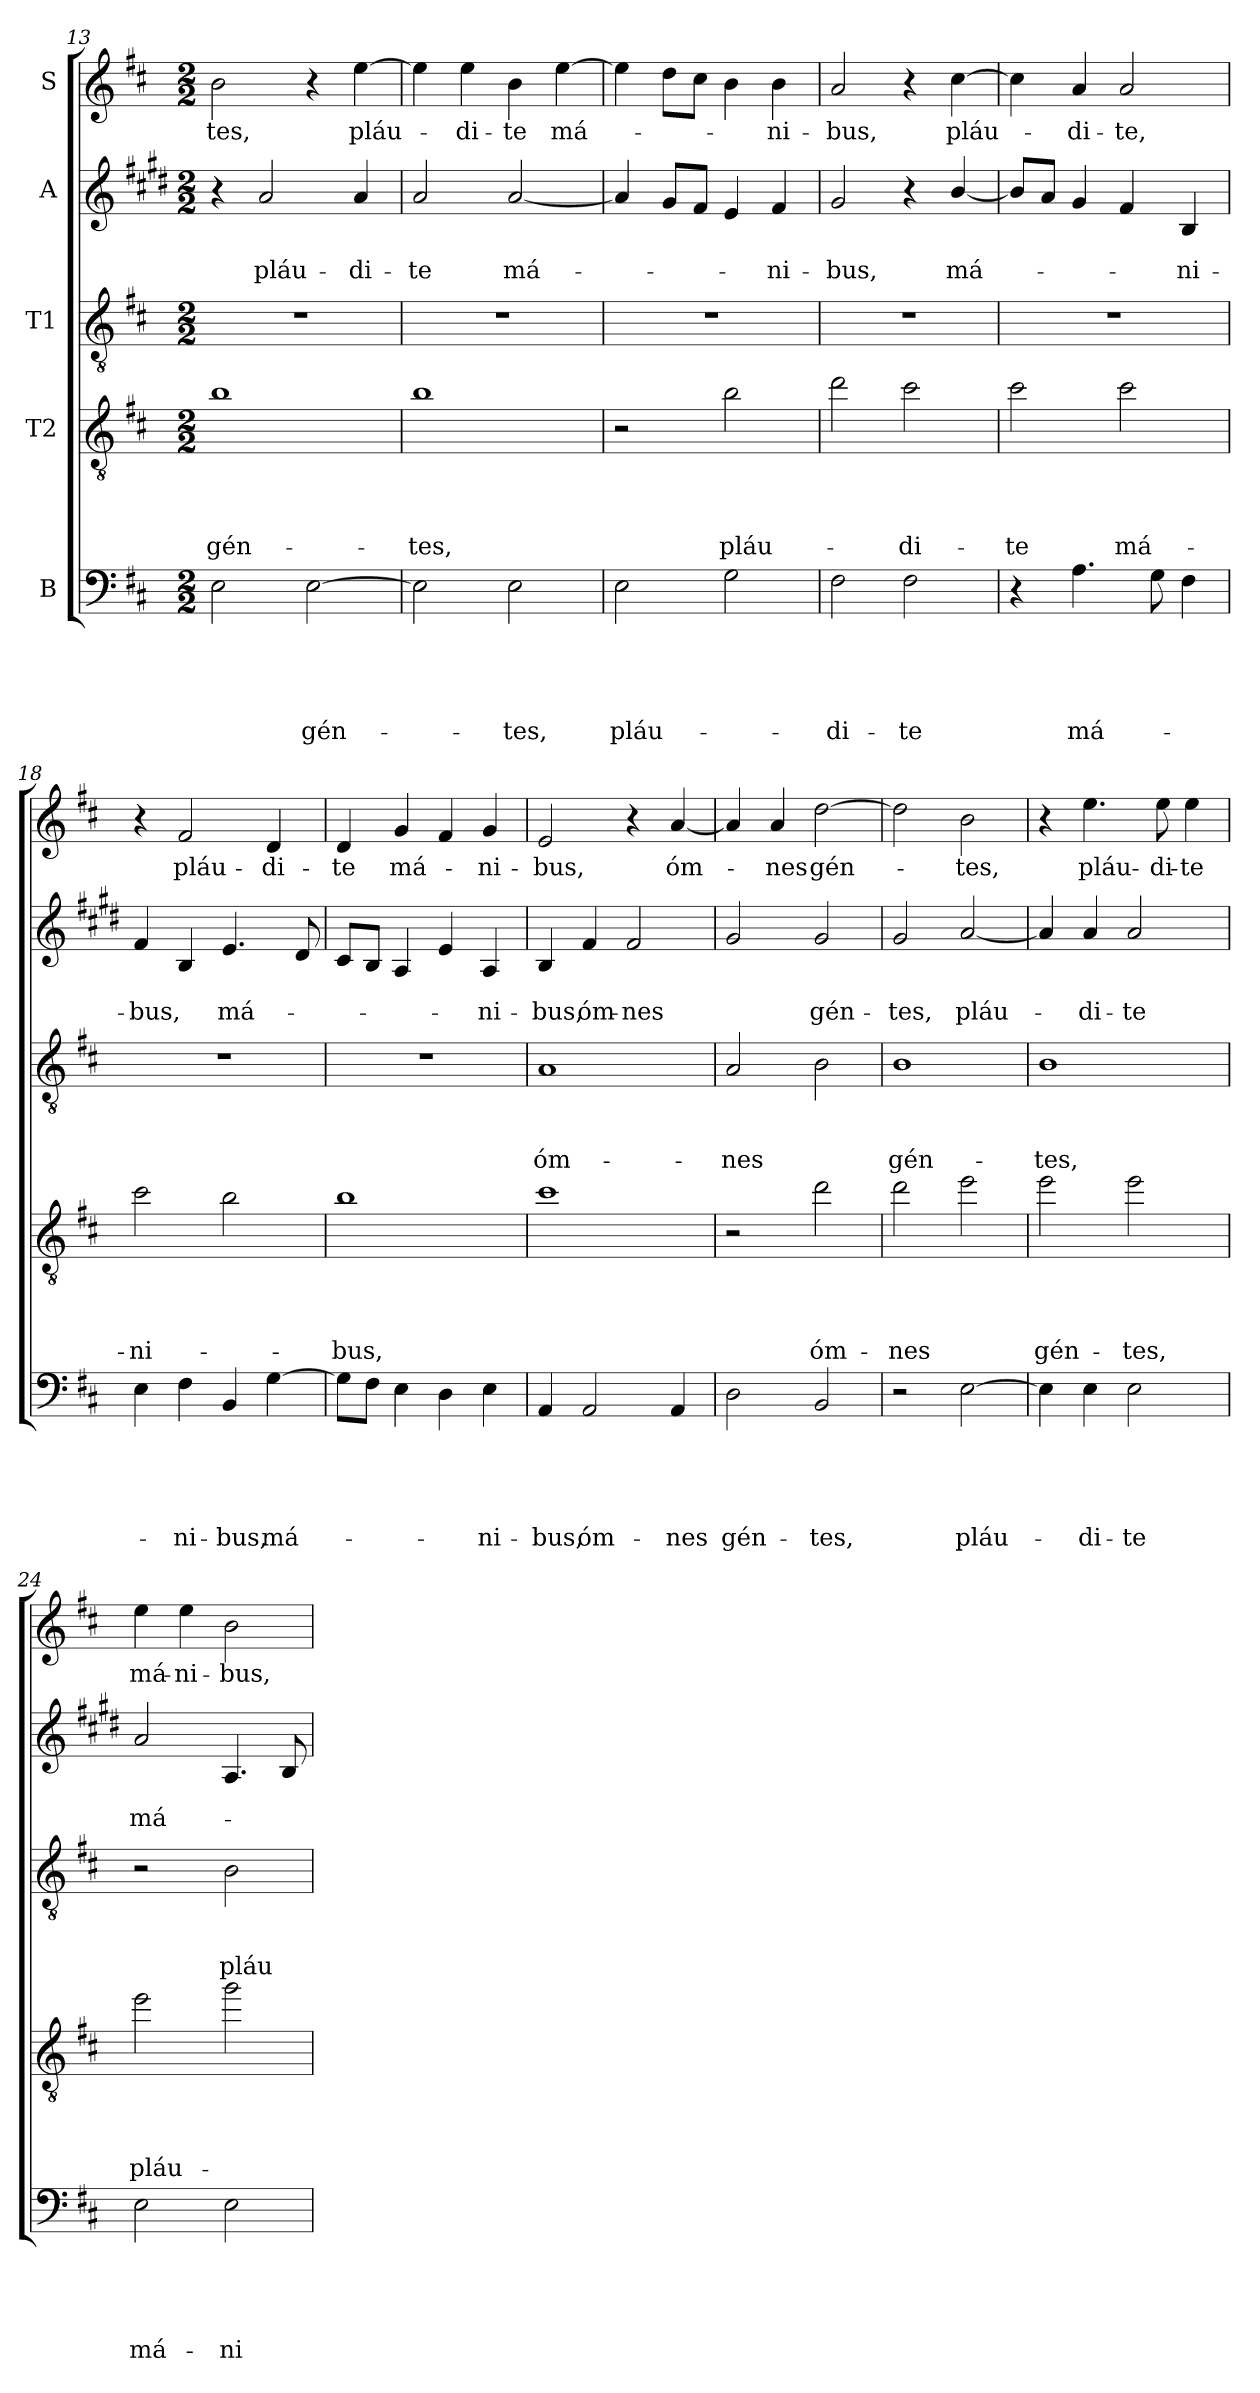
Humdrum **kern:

**kern	**text	**text	**text	**text	**text	**kern	**text	**text	**text	**text	**kern	**text	**text	**text	**kern	**text	**text	**kern	**text
*part5	*part5	*part5	*part5	*part5	*part5	*part4	*part4	*part4	*part4	*part4	*part3	*part3	*part3	*part3	*part2	*part2	*part2	*part1	*part1
*staff5	*staff5	*staff5	*staff5	*staff5	*staff5	*staff4	*staff4	*staff4	*staff4	*staff4	*staff3	*staff3	*staff3	*staff3	*staff2	*staff2	*staff2	*staff1	*staff1
*I"B	*	*	*	*	*	*I"T2	*	*	*	*	*I"T1	*	*	*	*I"A	*	*	*I"S	*
!!LO:LB:g=z
*clefF4	*	*	*	*	*	*clefGv2	*	*	*	*	*clefGv2	*	*	*	*clefG2	*	*	*clefG2	*
*	*	*	*	*	*	*ITrd8c14	*	*	*	*	*	*	*	*	*ITrd1c2	*	*	*	*
*k[f#c#]	*	*	*	*	*	*k[f#c#]	*	*	*	*	*k[f#c#]	*	*	*	*k[f#c#]	*	*	*k[f#c#]	*
*D:	*	*	*	*	*	*D:	*	*	*	*	*D:	*	*	*	*D:	*	*	*D:	*
*M2/2	*	*	*	*	*	*M2/2	*	*	*	*	*M2/2	*	*	*	*M2/2	*	*	*M2/2	*
=13	=13	=13	=13	=13	=13	=13	=13	=13	=13	=13	=13	=13	=13	=13	=13	=13	=13	=13	=13
!	!	!	!	!	!	!	!	!	!	!LO:LY:b	!	!	!	!	!	!	!	!	!LO:LY:b
2E\	.	.	.	.	.	1B	.	.	.	gén-	1r	.	.	.	4r	.	.	2b\	-tes,
!	!	!	!	!	!	!	!	!	!	!	!	!	!	!	!	!	!LO:LY:b	!	!
.	.	.	.	.	.	.	.	.	.	.	.	.	.	.	2g/	.	pláu-	.	.
!	!	!	!	!	!LO:LY:b	!	!	!	!	!	!	!	!	!	!	!	!	!	!
[2E\	.	.	.	.	gén-	.	.	.	.	.	.	.	.	.	.	.	.	4r	.
!	!	!	!	!	!	!	!	!	!	!	!	!	!	!	!	!	!LO:LY:b	!	!LO:LY:b
.	.	.	.	.	.	.	.	.	.	.	.	.	.	.	4g/	.	-di-	[4ee\	pláu-
=14	=14	=14	=14	=14	=14	=14	=14	=14	=14	=14	=14	=14	=14	=14	=14	=14	=14	=14	=14
!	!	!	!	!	!	!	!	!	!	!LO:LY:b	!	!	!	!	!	!	!LO:LY:b	!	!
2E\]	.	.	.	.	.	1B	.	.	.	-tes,	1r	.	.	.	2g/	.	-te	4ee\]	.
!	!	!	!	!	!	!	!	!	!	!	!	!	!	!	!	!	!	!	!LO:LY:b
.	.	.	.	.	.	.	.	.	.	.	.	.	.	.	.	.	.	4ee\	-di-
!	!	!	!	!	!LO:LY:b	!	!	!	!	!	!	!	!	!	!	!	!LO:LY:b	!	!LO:LY:b
2E\	.	.	.	.	-tes,	.	.	.	.	.	.	.	.	.	[2g/	.	má-	4b\	-te
!	!	!	!	!	!	!	!	!	!	!	!	!	!	!	!	!	!	!	!LO:LY:b
.	.	.	.	.	.	.	.	.	.	.	.	.	.	.	.	.	.	[4ee\	má-
=15	=15	=15	=15	=15	=15	=15	=15	=15	=15	=15	=15	=15	=15	=15	=15	=15	=15	=15	=15
!	!	!	!	!	!LO:LY:b	!	!	!	!	!	!	!	!	!	!	!	!	!	!
2E\	.	.	.	.	pláu-	2r	.	.	.	.	1r	.	.	.	4g/]	.	.	4ee\]	.
.	.	.	.	.	.	.	.	.	.	.	.	.	.	.	8f#/L	.	.	8dd\L	.
.	.	.	.	.	.	.	.	.	.	.	.	.	.	.	8e/J	.	.	8cc#\J	.
!	!	!	!	!	!	!	!	!	!	!LO:LY:b	!	!	!	!	!	!	!	!	!
2G\	.	.	.	.	.	2B\	.	.	.	pláu-	.	.	.	.	4d/	.	.	4b\	.
!	!	!	!	!	!	!	!	!	!	!	!	!	!	!	!	!	!LO:LY:b	!	!LO:LY:b
.	.	.	.	.	.	.	.	.	.	.	.	.	.	.	4e/	.	-ni-	4b\	-ni-
=16	=16	=16	=16	=16	=16	=16	=16	=16	=16	=16	=16	=16	=16	=16	=16	=16	=16	=16	=16
!	!	!	!	!	!LO:LY:b	!	!	!	!	!	!	!	!	!	!	!	!LO:LY:b	!	!LO:LY:b
2F#\	.	.	.	.	-di-	2d\	.	.	.	.	1r	.	.	.	2f#/	.	-bus,	2a/	-bus,
!	!	!	!	!	!LO:LY:b	!	!	!	!	!LO:LY:b	!	!	!	!	!	!	!	!	!
2F#\	.	.	.	.	-te	2c#\	.	.	.	-di-	.	.	.	.	4r	.	.	4r	.
!	!	!	!	!	!	!	!	!	!	!	!	!	!	!	!	!	!LO:LY:b	!	!LO:LY:b
.	.	.	.	.	.	.	.	.	.	.	.	.	.	.	[4a/	.	má-	[4cc#\	pláu-
=17	=17	=17	=17	=17	=17	=17	=17	=17	=17	=17	=17	=17	=17	=17	=17	=17	=17	=17	=17
!	!	!	!	!	!	!	!	!	!	!LO:LY:b	!	!	!	!	!	!	!	!	!
4r	.	.	.	.	.	2c#\	.	.	.	-te	1r	.	.	.	8a/L]	.	.	4cc#\]	.
.	.	.	.	.	.	.	.	.	.	.	.	.	.	.	8g/J	.	.	.	.
!	!	!	!	!	!LO:LY:b	!	!	!	!	!	!	!	!	!	!	!	!	!	!LO:LY:b
4.A\	.	.	.	.	má-	.	.	.	.	.	.	.	.	.	4f#/	.	.	4a/	-di-
!	!	!	!	!	!	!	!	!	!	!LO:LY:b	!	!	!	!	!	!	!	!	!LO:LY:b
.	.	.	.	.	.	2c#\	.	.	.	má-	.	.	.	.	4e/	.	.	2a/	-te,
8G\	.	.	.	.	.	.	.	.	.	.	.	.	.	.	.	.	.	.	.
!	!	!	!	!	!	!	!	!	!	!	!	!	!	!	!	!	!LO:LY:b	!	!
4F#\	.	.	.	.	.	.	.	.	.	.	.	.	.	.	4A/	.	-ni-	.	.
=18	=18	=18	=18	=18	=18	=18	=18	=18	=18	=18	=18	=18	=18	=18	=18	=18	=18	=18	=18
!	!	!	!	!	!	!	!	!	!	!LO:LY:b	!	!	!	!	!	!	!LO:LY:b	!	!
4E\	.	.	.	.	.	2c#\	.	.	.	-ni-	1r	.	.	.	4e/	.	-bus,	4r	.
!	!	!	!	!	!LO:LY:b	!	!	!	!	!	!	!	!	!	!	!	!	!	!LO:LY:b
4F#\	.	.	.	.	-ni-	.	.	.	.	.	.	.	.	.	4A/	.	.	2f#/	pláu-
!	!	!	!	!	!LO:LY:b	!	!	!	!	!	!	!	!	!	!	!	!LO:LY:b	!	!
4BB/	.	.	.	.	-bus,	2B\	.	.	.	.	.	.	.	.	4.d/	.	má-	.	.
!	!	!	!	!	!LO:LY:b	!	!	!	!	!	!	!	!	!	!	!	!	!	!LO:LY:b
[4G\	.	.	.	.	má-	.	.	.	.	.	.	.	.	.	.	.	.	4d/	-di-
.	.	.	.	.	.	.	.	.	.	.	.	.	.	.	8c#/	.	.	.	.
!!LO:PB:g=z
=19	=19	=19	=19	=19	=19	=19	=19	=19	=19	=19	=19	=19	=19	=19	=19	=19	=19	=19	=19
!	!	!	!	!	!	!	!	!	!	!LO:LY:b	!	!	!	!	!	!	!	!	!LO:LY:b
8G\L]	.	.	.	.	.	1B	.	.	.	-bus,	1r	.	.	.	8B/L	.	.	4d/	-te
8F#\J	.	.	.	.	.	.	.	.	.	.	.	.	.	.	8A/J	.	.	.	.
!	!	!	!	!	!	!	!	!	!	!	!	!	!	!	!	!	!	!	!LO:LY:b
4E\	.	.	.	.	.	.	.	.	.	.	.	.	.	.	4G/	.	.	4g/	má-
4D\	.	.	.	.	.	.	.	.	.	.	.	.	.	.	4d/	.	.	4f#/	.
!	!	!	!	!	!LO:LY:b	!	!	!	!	!	!	!	!	!	!	!	!LO:LY:b	!	!LO:LY:b
4E\	.	.	.	.	-ni-	.	.	.	.	.	.	.	.	.	4G/	.	-ni-	4g/	-ni-
=20	=20	=20	=20	=20	=20	=20	=20	=20	=20	=20	=20	=20	=20	=20	=20	=20	=20	=20	=20
!	!	!	!	!	!LO:LY:b	!	!	!	!	!	!	!	!	!LO:LY:b	!	!	!LO:LY:b	!	!LO:LY:b
4AA/	.	.	.	.	-bus,	1c#	.	.	.	.	1A	.	.	óm-	4A/	.	-bus,	2e/	-bus,
!	!	!	!	!	!LO:LY:b	!	!	!	!	!	!	!	!	!	!	!	!LO:LY:b	!	!
2AA/	.	.	.	.	óm-	.	.	.	.	.	.	.	.	.	4e/	.	óm-	.	.
!	!	!	!	!	!	!	!	!	!	!	!	!	!	!	!	!	!LO:LY:b	!	!
.	.	.	.	.	.	.	.	.	.	.	.	.	.	.	2e/	.	-nes	4r	.
!	!	!	!	!	!LO:LY:b	!	!	!	!	!	!	!	!	!	!	!	!	!	!LO:LY:b
4AA/	.	.	.	.	-nes	.	.	.	.	.	.	.	.	.	.	.	.	[4a/	óm-
=21	=21	=21	=21	=21	=21	=21	=21	=21	=21	=21	=21	=21	=21	=21	=21	=21	=21	=21	=21
!	!	!	!	!	!LO:LY:b	!	!	!	!	!	!	!	!	!LO:LY:b	!	!	!	!	!
2D\	.	.	.	.	gén-	2r	.	.	.	.	2A/	.	.	-nes	2f#/	.	.	4a/]	.
!	!	!	!	!	!	!	!	!	!	!	!	!	!	!	!	!	!	!	!LO:LY:b
.	.	.	.	.	.	.	.	.	.	.	.	.	.	.	.	.	.	4a/	-nes
!	!	!	!	!	!LO:LY:b	!	!	!	!	!LO:LY:b	!	!	!	!	!	!	!LO:LY:b	!	!LO:LY:b
2BB/	.	.	.	.	-tes,	2d\	.	.	.	óm-	2B\	.	.	.	2f#/	.	gén-	[2dd\	gén-
=22	=22	=22	=22	=22	=22	=22	=22	=22	=22	=22	=22	=22	=22	=22	=22	=22	=22	=22	=22
!	!	!	!	!	!	!	!	!	!	!LO:LY:b	!	!	!	!LO:LY:b	!	!	!LO:LY:b	!	!
2r	.	.	.	.	.	2d\	.	.	.	-nes	1B	.	.	gén-	2f#/	.	-tes,	2dd\]	.
!	!	!	!	!	!LO:LY:b	!	!	!	!	!	!	!	!	!	!	!	!LO:LY:b	!	!LO:LY:b
[2E\	.	.	.	.	pláu-	2e\	.	.	.	.	.	.	.	.	[2g/	.	pláu-	2b\	-tes,
=23	=23	=23	=23	=23	=23	=23	=23	=23	=23	=23	=23	=23	=23	=23	=23	=23	=23	=23	=23
!	!	!	!	!	!	!	!	!	!	!LO:LY:b	!	!	!	!LO:LY:b	!	!	!	!	!
4E\]	.	.	.	.	.	2e\	.	.	.	gén-	1B	.	.	-tes,	4g/]	.	.	4r	.
!	!	!	!	!	!LO:LY:b	!	!	!	!	!	!	!	!	!	!	!	!LO:LY:b	!	!LO:LY:b
4E\	.	.	.	.	-di-	.	.	.	.	.	.	.	.	.	4g/	.	-di-	4.ee\	pláu-
!	!	!	!	!	!LO:LY:b	!	!	!	!	!LO:LY:b	!	!	!	!	!	!	!LO:LY:b	!	!
2E\	.	.	.	.	-te	2e\	.	.	.	-tes,	.	.	.	.	2g/	.	-te	.	.
!	!	!	!	!	!	!	!	!	!	!	!	!	!	!	!	!	!	!	!LO:LY:b
.	.	.	.	.	.	.	.	.	.	.	.	.	.	.	.	.	.	8ee\	-di-
!	!	!	!	!	!	!	!	!	!	!	!	!	!	!	!	!	!	!	!LO:LY:b
.	.	.	.	.	.	.	.	.	.	.	.	.	.	.	.	.	.	4ee\	-te
=24	=24	=24	=24	=24	=24	=24	=24	=24	=24	=24	=24	=24	=24	=24	=24	=24	=24	=24	=24
!	!	!	!	!	!LO:LY:b	!	!	!	!	!LO:LY:b	!	!	!	!	!	!	!LO:LY:b	!	!LO:LY:b
2E\	.	.	.	.	má-	2e\	.	.	.	pláu-	2r	.	.	.	2g/	.	má-	4ee\	má-
!	!	!	!	!	!	!	!	!	!	!	!	!	!	!	!	!	!	!	!LO:LY:b
.	.	.	.	.	.	.	.	.	.	.	.	.	.	.	.	.	.	4ee\	-ni-
!	!	!	!	!	!LO:LY:b	!	!	!	!	!	!	!	!	!LO:LY:b	!	!	!	!	!LO:LY:b
2E\	.	.	.	.	-ni-	2g\	.	.	.	.	2B\	.	.	pláu-	4.G/	.	.	2b\	-bus,
.	.	.	.	.	.	.	.	.	.	.	.	.	.	.	8A/	.	.	.	.
=	=	=	=	=	=	=	=	=	=	=	=	=	=	=	=	=	=	=	=
*-	*-	*-	*-	*-	*-	*-	*-	*-	*-	*-	*-	*-	*-	*-	*-	*-	*-	*-	*-
